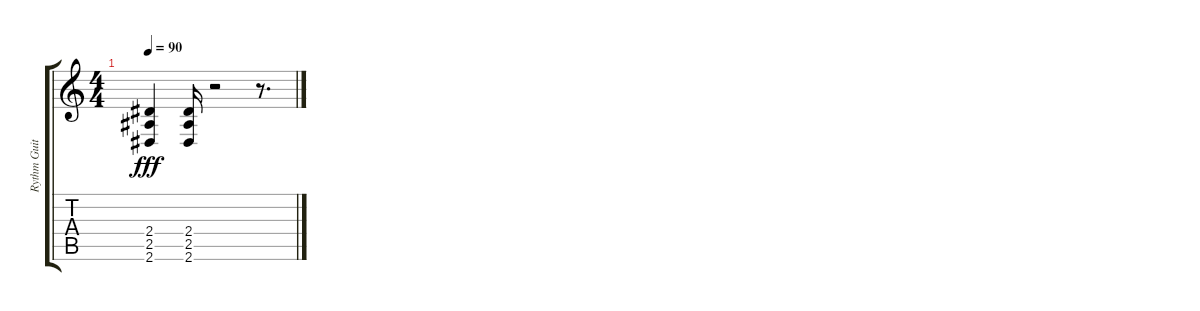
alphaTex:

\track ("Rythm Guitar 2 (left)" "Rythm Guit") {instrument distortionguitar}
\staff {score tabs}
\tuning (Eb4 Bb3 Gb3 Db3 Ab2 Db2) {hide}
\ts (4 4)
\tempo 90
\clef g2
\ks c
(2.4{t} 2.5{t} 2.6{t}).4{dy fff} (2.4 2.5 2.6).16 r.2 r.8{d}
